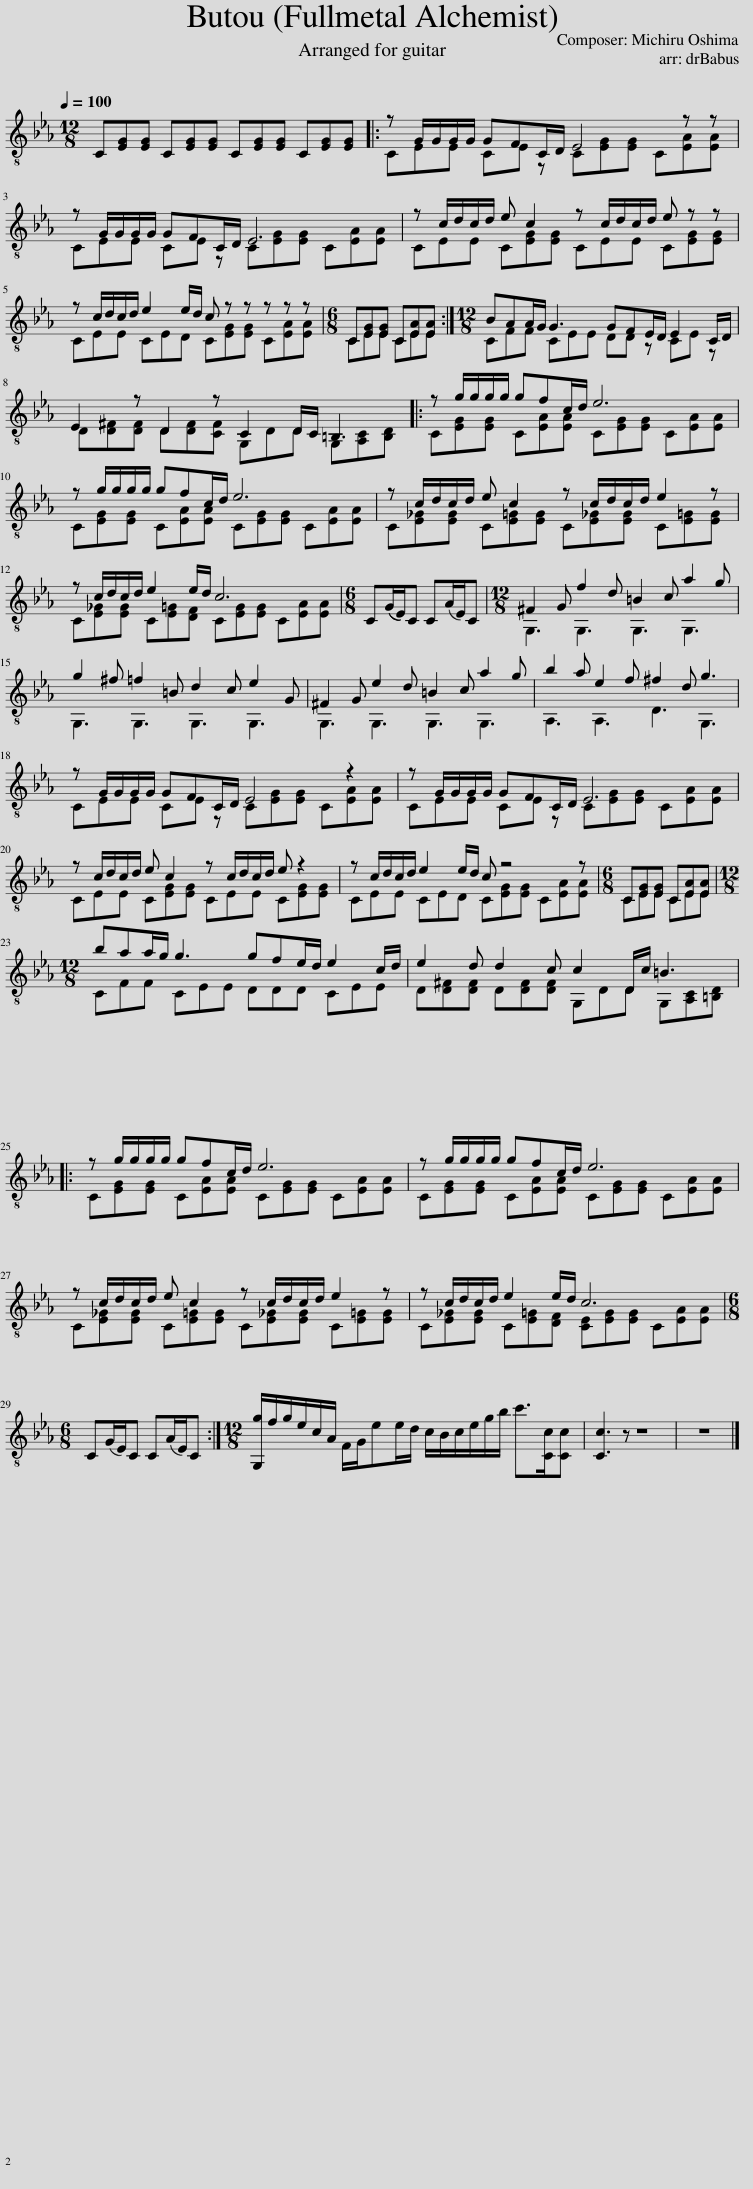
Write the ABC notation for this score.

X:1
%%score ( 1 2 )
L:1/8
Q:1/4=100
M:12/8
I:linebreak $
K:Eb
V:1 treble-8
V:2 treble-8
V:1
 C[EG][EG] C[EG][EG] C[EG][EG] C[EG][EG] |: z G/G/G/G/ GFC/D/ E4 z z |$ z G/G/G/G/ GFC/D/ E6 | z c/d/c/d/ e c2 z c/d/c/d/ e z z |$ z c/d/c/d/ e2 e/d/ c z z z z z | %5
[M:6/8] C[EG][EG] C[EA][EA] :|[M:12/8] BAA/G/ G3 GFE/D/ E2 C/D/ |$ E2 z D2 z C2 D/C/ =B,3 |: z g/g/g/g/ gfc/d/ e6 |$ z g/g/g/g/ gfc/d/ e6 | %10
 z c/d/c/d/ e c2 z c/d/c/d/ e2 z |$ z c/d/c/d/ e2 e/d/ c6 |[M:6/8] C((G/E/))C C(A/E/)C |[M:12/8] ^F2 G f2 d =B2 c a2 g |$ g2 ^f =f2 =B d2 c e2 G | %15
 ^F2 G e2 d =B2 c a2 g | b2 a e2 f ^f2 d g3 |$ z G/G/G/G/ GFC/D/ E4 z2 | z G/G/G/G/ GFC/D/ E6 |$ z c/d/c/d/ e c2 z c/d/c/d/ e z2 | %20
 z c/d/c/d/ e2 e/d/ c z4 z |[M:6/8] C[EG][EG] C[EA][EA] |$[M:12/8] baa/g/ g3 gfe/d/ e2 c/d/ | e2 d d2 c c2 D/c/ =B3 |:$ z g/g/g/g/ gfc/d/ e6 | %25
 z g/g/g/g/ gfc/d/ e6 |$ z c/d/c/d/ e c2 z c/d/c/d/ e2 z | z c/d/c/d/ e2 e/d/ c6 |$[M:6/8] C(G/E/)C C(A/E/)C :|[M:12/8] [G,g]/f/g/e/c/A/ F/G/ee/d/ c/B/c/e/g/b/ c'>[Cc][Cc] | %30
 [Cc]3 z z8 | z12 |] %32
V:2
 x12 |: CEE CE z C[EG][EG] C[EA][EA] |$ CEE CE z C[EG][EG] C[EA][EA] | CEE C[EG][EG] CEE C[EG][EG] |$ CEE CED C[EG][EG] C[EA][EA] | %5
[M:6/8] CEE CEE :|[M:12/8] CFF CEE DD z CE z |$ D[D^F][DF] D[DF][CF] G,DD G,[A,C][=B,D] |: C[EG][EG] C[EA][EA] C[EG][EG] C[EA][EA] |$ C[EG][EG] C[EA][EA] C[EG][EG] C[EA][EA] | %10
 C[E_G][EG] C[E=G][EG] C[E_G][EG] C[E=G][EG] |$ C[E_G][EG] C[E=G][DF] C[EG][EG] C[EA][EA] |[M:6/8] x6 |[M:12/8] G,3 G,3 G,3 G,3 |$ G,3 G,3 G,3 G,3 | %15
 G,3 G,3 G,3 G,3 | A,3 A,3 D3 G,3 |$ CEE CE z C[EG][EG] C[EA][EA] | CEE CE z C[EG][EG] C[EA][EA] |$ CEE C[EG][EG] CEE C[EG][EG] | %20
 CEE CED C[EG][EG] C[EA][EA] |[M:6/8] CEE CEE |$[M:12/8] CFF CEE DDD CEE | D[D^F][DF] D[DF][DF] G,DD G,[A,C][=B,D] |:$ C[EG][EG] C[EA][EA] C[EG][EG] C[EA][EA] | %25
 C[EG][EG] C[EA][EA] C[EG][EG] C[EA][EA] |$ C[E_G][EG] C[E=G][EG] C[E_G][EG] C[E=G][EG] | C[E_G][EG] C[E=G][DF] [CE][EG][EG] C[EA][EA] |$[M:6/8] x6 :|[M:12/8] x12 | %30
 x12 | x12 |] %32
